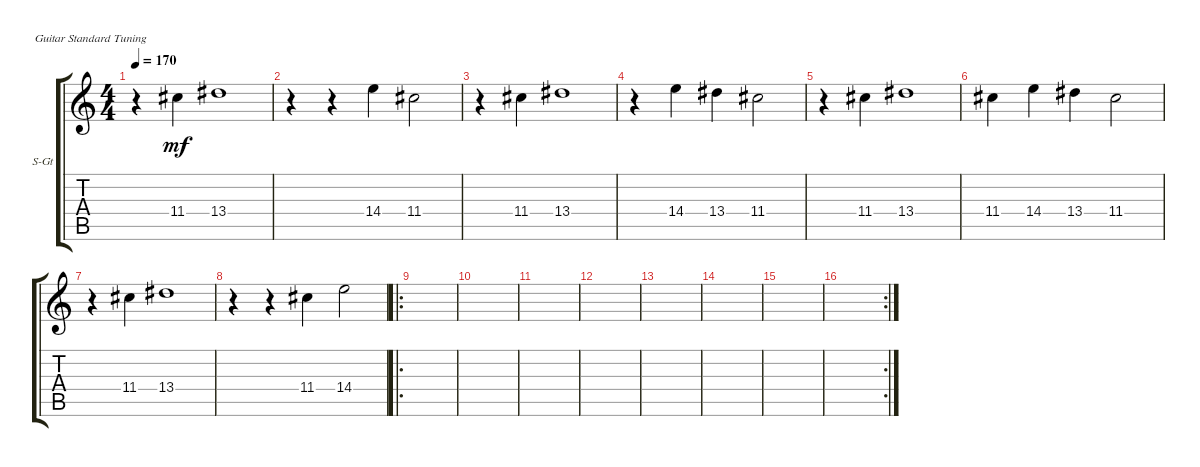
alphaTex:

\defaultSystemsLayout 4
\bracketExtendMode groupsimilarinstruments
\firstSystemTrackNameOrientation horizontal
\otherSystemsTrackNameOrientation horizontal
\track ("Steel Guitar" "S-Gt") {instrument acousticguitarsteel}
\staff {score tabs}
\tuning (E4 B3 G3 D3 A2 E2)
\ts (4 4)
\tempo 170
\clef g2
\ks c
r.4{dy mf} 11.4.4 13.4.1 |
r.4 r.4 14.4.4 11.4.2 |
r.4 11.4.4 13.4.1 |
r.4 14.4.4 13.4.4 11.4.2 |
r.4 11.4.4 13.4.1 |
11.4.4 14.4.4 13.4.4 11.4.2 |
r.4 11.4.4 13.4.1 |
r.4 r.4 11.4.4 14.4.2 |
\ro
|
|
|
|
|
|
|
\rc 2
